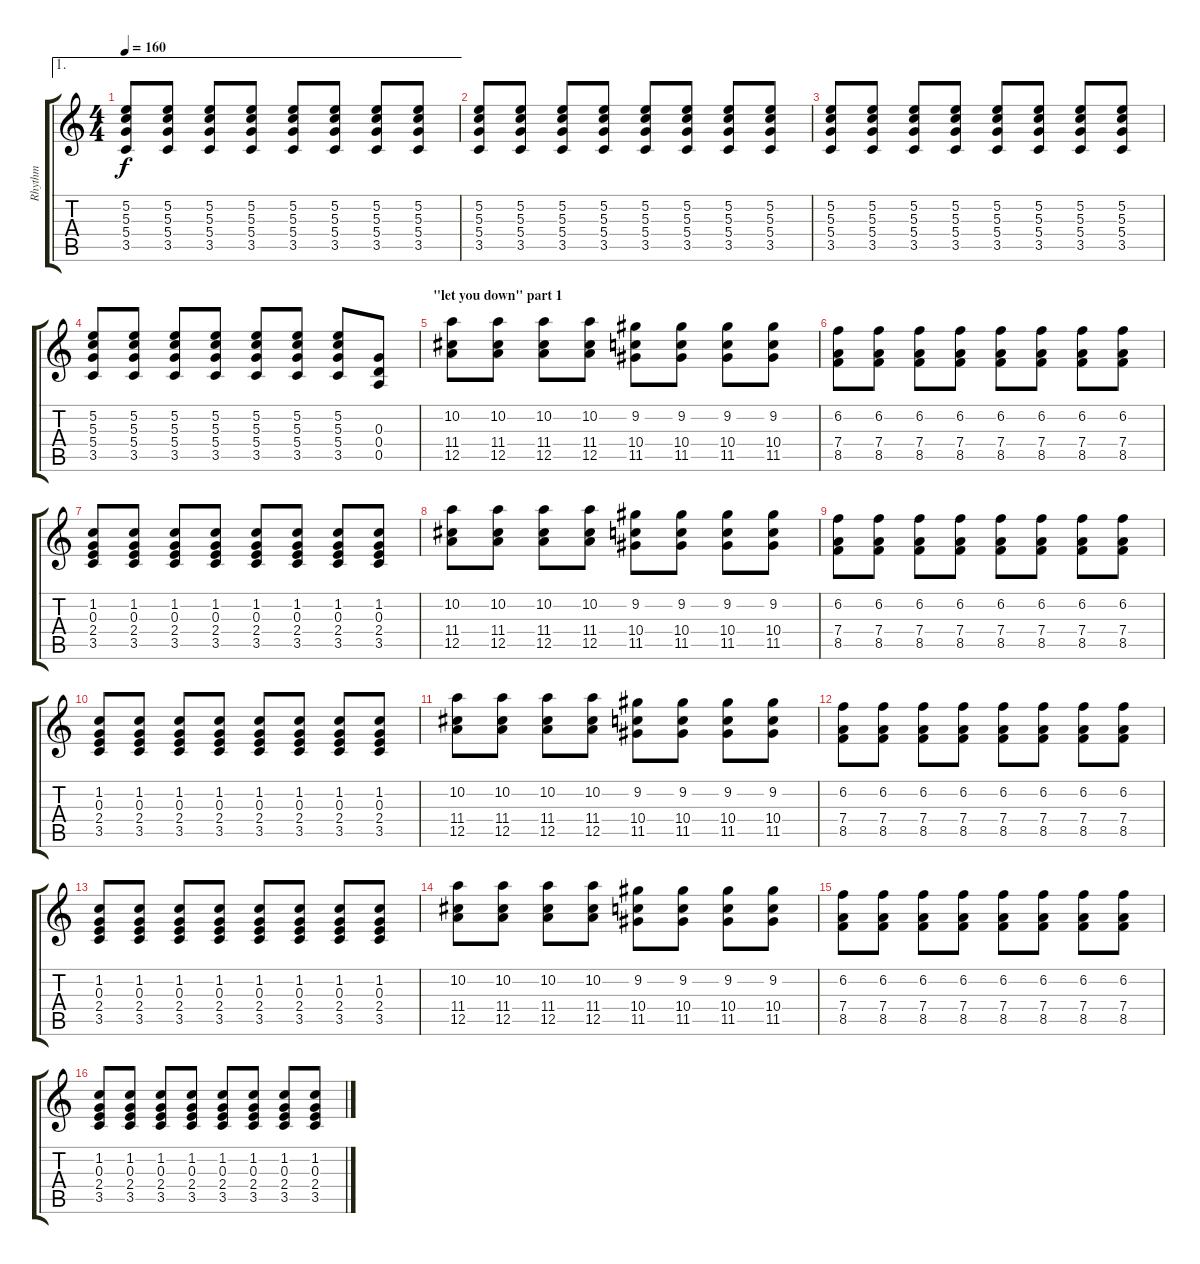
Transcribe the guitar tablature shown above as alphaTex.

\track ("Rhythm" "Rhythm") {instrument overdrivenguitar}
\staff {score tabs}
\tuning (E4 B3 G3 D3 A2 E2) {hide}
\ae 1
\ts (4 4)
\tempo 160
\clef g2
\ks c
(5.2 5.3 5.4 3.5).8{dy f} (5.2 5.3 5.4 3.5).8 (5.2 5.3 5.4 3.5).8 (5.2 5.3 5.4 3.5).8 (5.2 5.3 5.4 3.5).8 (5.2 5.3 5.4 3.5).8 (5.2 5.3 5.4 3.5).8 (5.2 5.3 5.4 3.5).8 |
(5.2 5.3 5.4 3.5).8 (5.2 5.3 5.4 3.5).8 (5.2 5.3 5.4 3.5).8 (5.2 5.3 5.4 3.5).8 (5.2 5.3 5.4 3.5).8 (5.2 5.3 5.4 3.5).8 (5.2 5.3 5.4 3.5).8 (5.2 5.3 5.4 3.5).8 |
(5.2 5.3 5.4 3.5).8 (5.2 5.3 5.4 3.5).8 (5.2 5.3 5.4 3.5).8 (5.2 5.3 5.4 3.5).8 (5.2 5.3 5.4 3.5).8 (5.2 5.3 5.4 3.5).8 (5.2 5.3 5.4 3.5).8 (5.2 5.3 5.4 3.5).8 |
(5.2 5.3 5.4 3.5).8 (5.2 5.3 5.4 3.5).8 (5.2 5.3 5.4 3.5).8 (5.2 5.3 5.4 3.5).8 (5.2 5.3 5.4 3.5).8 (5.2 5.3 5.4 3.5).8 (5.2 5.3 5.4 3.5).8 (0.3 0.4 0.5).8 |
\section ("" "\"let you down\" part 1")
(10.2 11.4 12.5).8 (10.2 11.4 12.5).8 (10.2 11.4 12.5).8 (10.2 11.4 12.5).8 (9.2 10.4 11.5).8 (9.2 10.4 11.5).8 (9.2 10.4 11.5).8 (9.2 10.4 11.5).8 |
(6.2 7.4 8.5).8 (6.2 7.4 8.5).8 (6.2 7.4 8.5).8 (6.2 7.4 8.5).8 (6.2 7.4 8.5).8 (6.2 7.4 8.5).8 (6.2 7.4 8.5).8 (6.2 7.4 8.5).8 |
(1.2 0.3 2.4 3.5).8 (1.2 0.3 2.4 3.5).8 (1.2 0.3 2.4 3.5).8 (1.2 0.3 2.4 3.5).8 (1.2 0.3 2.4 3.5).8 (1.2 0.3 2.4 3.5).8 (1.2 0.3 2.4 3.5).8 (1.2 0.3 2.4 3.5).8 |
(10.2 11.4 12.5).8 (10.2 11.4 12.5).8 (10.2 11.4 12.5).8 (10.2 11.4 12.5).8 (9.2 10.4 11.5).8 (9.2 10.4 11.5).8 (9.2 10.4 11.5).8 (9.2 10.4 11.5).8 |
(6.2 7.4 8.5).8 (6.2 7.4 8.5).8 (6.2 7.4 8.5).8 (6.2 7.4 8.5).8 (6.2 7.4 8.5).8 (6.2 7.4 8.5).8 (6.2 7.4 8.5).8 (6.2 7.4 8.5).8 |
(1.2 0.3 2.4 3.5).8 (1.2 0.3 2.4 3.5).8 (1.2 0.3 2.4 3.5).8 (1.2 0.3 2.4 3.5).8 (1.2 0.3 2.4 3.5).8 (1.2 0.3 2.4 3.5).8 (1.2 0.3 2.4 3.5).8 (1.2 0.3 2.4 3.5).8 |
(10.2 11.4 12.5).8 (10.2 11.4 12.5).8 (10.2 11.4 12.5).8 (10.2 11.4 12.5).8 (9.2 10.4 11.5).8 (9.2 10.4 11.5).8 (9.2 10.4 11.5).8 (9.2 10.4 11.5).8 |
(6.2 7.4 8.5).8 (6.2 7.4 8.5).8 (6.2 7.4 8.5).8 (6.2 7.4 8.5).8 (6.2 7.4 8.5).8 (6.2 7.4 8.5).8 (6.2 7.4 8.5).8 (6.2 7.4 8.5).8 |
(1.2 0.3 2.4 3.5).8 (1.2 0.3 2.4 3.5).8 (1.2 0.3 2.4 3.5).8 (1.2 0.3 2.4 3.5).8 (1.2 0.3 2.4 3.5).8 (1.2 0.3 2.4 3.5).8 (1.2 0.3 2.4 3.5).8 (1.2 0.3 2.4 3.5).8 |
(10.2 11.4 12.5).8 (10.2 11.4 12.5).8 (10.2 11.4 12.5).8 (10.2 11.4 12.5).8 (9.2 10.4 11.5).8 (9.2 10.4 11.5).8 (9.2 10.4 11.5).8 (9.2 10.4 11.5).8 |
(6.2 7.4 8.5).8 (6.2 7.4 8.5).8 (6.2 7.4 8.5).8 (6.2 7.4 8.5).8 (6.2 7.4 8.5).8 (6.2 7.4 8.5).8 (6.2 7.4 8.5).8 (6.2 7.4 8.5).8 |
(1.2 0.3 2.4 3.5).8 (1.2 0.3 2.4 3.5).8 (1.2 0.3 2.4 3.5).8 (1.2 0.3 2.4 3.5).8 (1.2 0.3 2.4 3.5).8 (1.2 0.3 2.4 3.5).8 (1.2 0.3 2.4 3.5).8 (1.2 0.3 2.4 3.5).8
